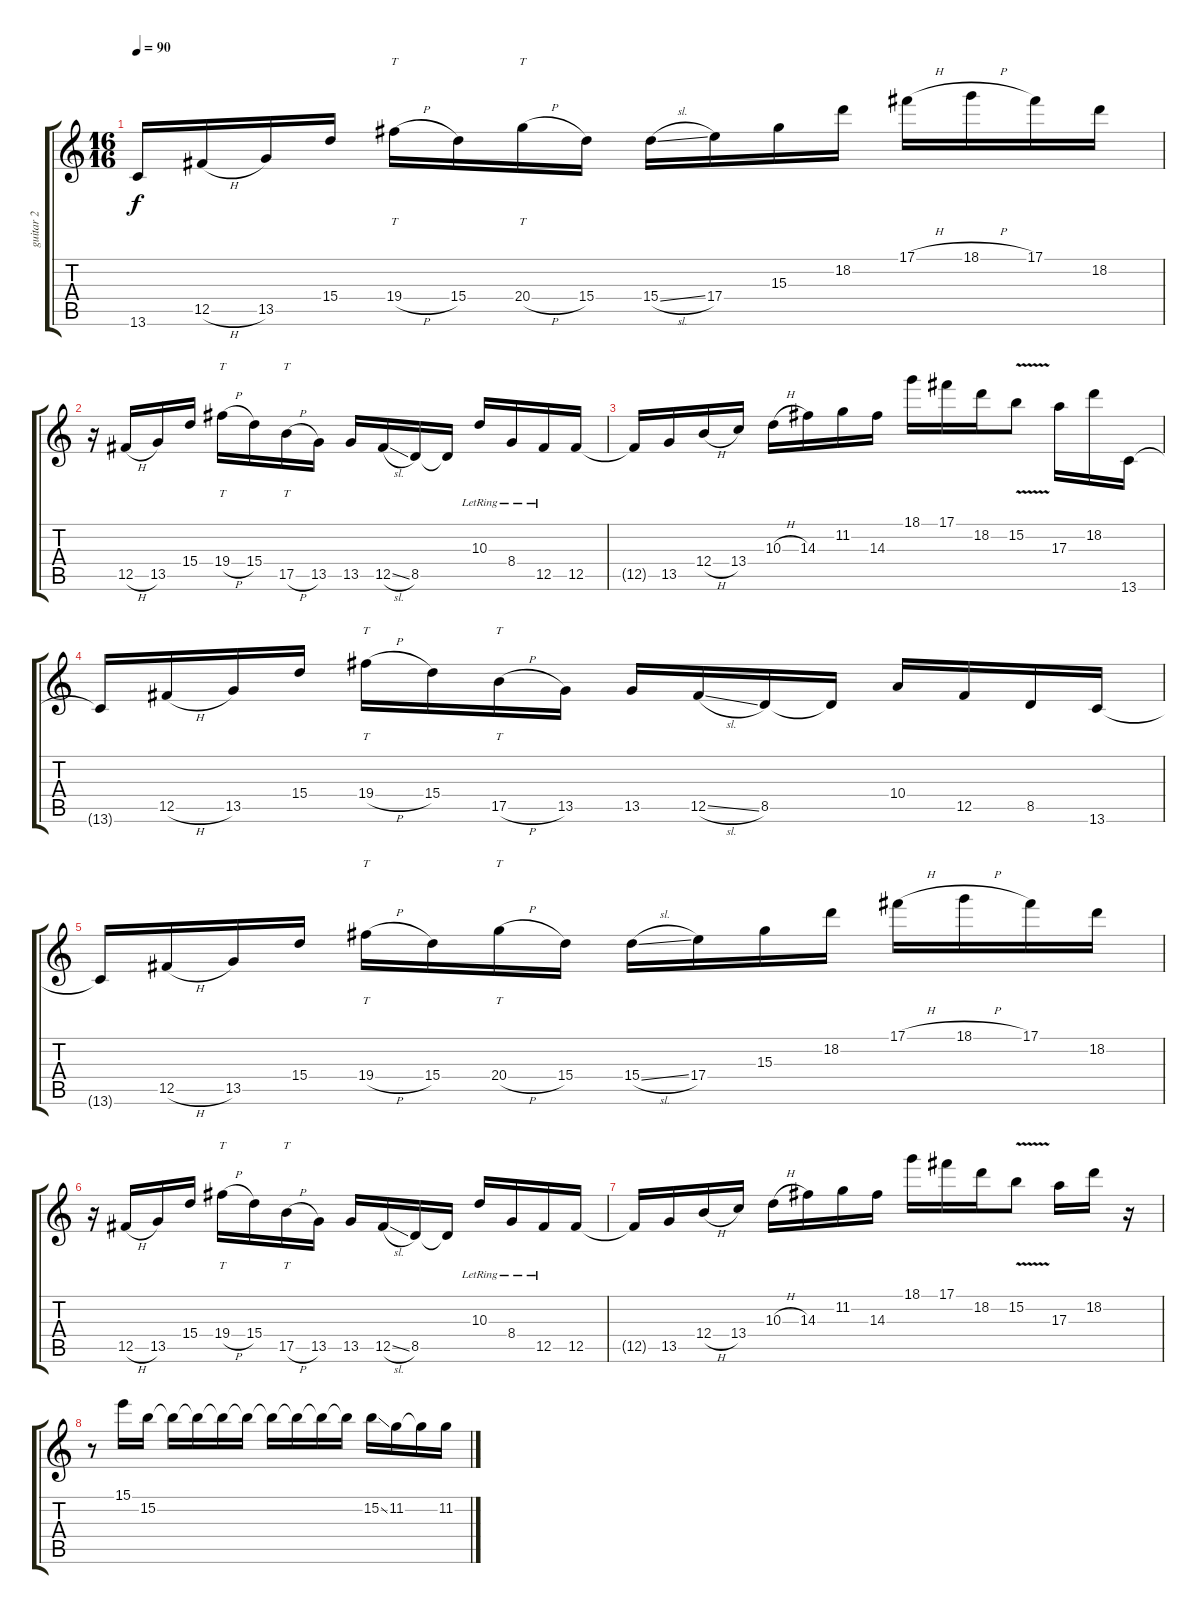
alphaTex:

\track ("guitar 2" "guitar 2") {instrument distortionguitar}
\staff {score tabs}
\tuning (Db4 Ab3 E3 B2 Gb2 B1) {hide}
\ts (16 16)
\tempo 90
\clef g2
\ks c
13.6{t}.16{dy f} 12.5{h}.16 13.5.16 15.4.16 19.4{h}.16{tt} 15.4.16 20.4{h}.16{tt} 15.4.16 15.4{sl}.16 17.4.16 15.3.16 18.2.16 17.1{h}.16 18.1{h}.16 17.1.16 18.2.16 |
r.16 12.5{h}.16 13.5.16 15.4.16 19.4{h}.16{tt} 15.4.16 17.5{h}.16{tt} 13.5.16 13.5.16 12.5{sl}.16 8.5.16 8.5{t}.16 10.3{lr}.16 8.4{lr}.16 12.5{lr}.16 12.5.16 |
12.5{t}.16 13.5.16 12.4{h}.16 13.4.16 10.3{h}.16 14.3.16 11.2.16 14.3.16 18.1.16 17.1.16 18.2.16 15.2{v}.8 17.3.16 18.2.16 13.6.16 |
13.6{t}.16 12.5{h}.16 13.5.16 15.4.16 19.4{h}.16{tt} 15.4.16 17.5{h}.16{tt} 13.5.16 13.5.16 12.5{sl}.16 8.5.16 8.5{t}.16 10.4.16 12.5.16 8.5.16 13.6.16 |
13.6{t}.16 12.5{h}.16 13.5.16 15.4.16 19.4{h}.16{tt} 15.4.16 20.4{h}.16{tt} 15.4.16 15.4{sl}.16 17.4.16 15.3.16 18.2.16 17.1{h}.16 18.1{h}.16 17.1.16 18.2.16 |
r.16 12.5{h}.16 13.5.16 15.4.16 19.4{h}.16{tt} 15.4.16 17.5{h}.16{tt} 13.5.16 13.5.16 12.5{sl}.16 8.5.16 8.5{t}.16 10.3{lr}.16 8.4{lr}.16 12.5{lr}.16 12.5.16 |
12.5{t}.16 13.5.16 12.4{h}.16 13.4.16 10.3{h}.16 14.3.16 11.2.16 14.3.16 18.1.16 17.1.16 18.2.16 15.2{v}.8 17.3.16 18.2.16 r.16 |
r.8 15.1.16 15.2.16 15.2{t}.16 15.2{t}.16 15.2{t}.16 15.2{t}.16 15.2{t}.16 15.2{t}.16 15.2{t}.16 15.2{t}.16 15.2{ss}.16 11.2.16 11.2{t}.16 11.2{ss}.16
